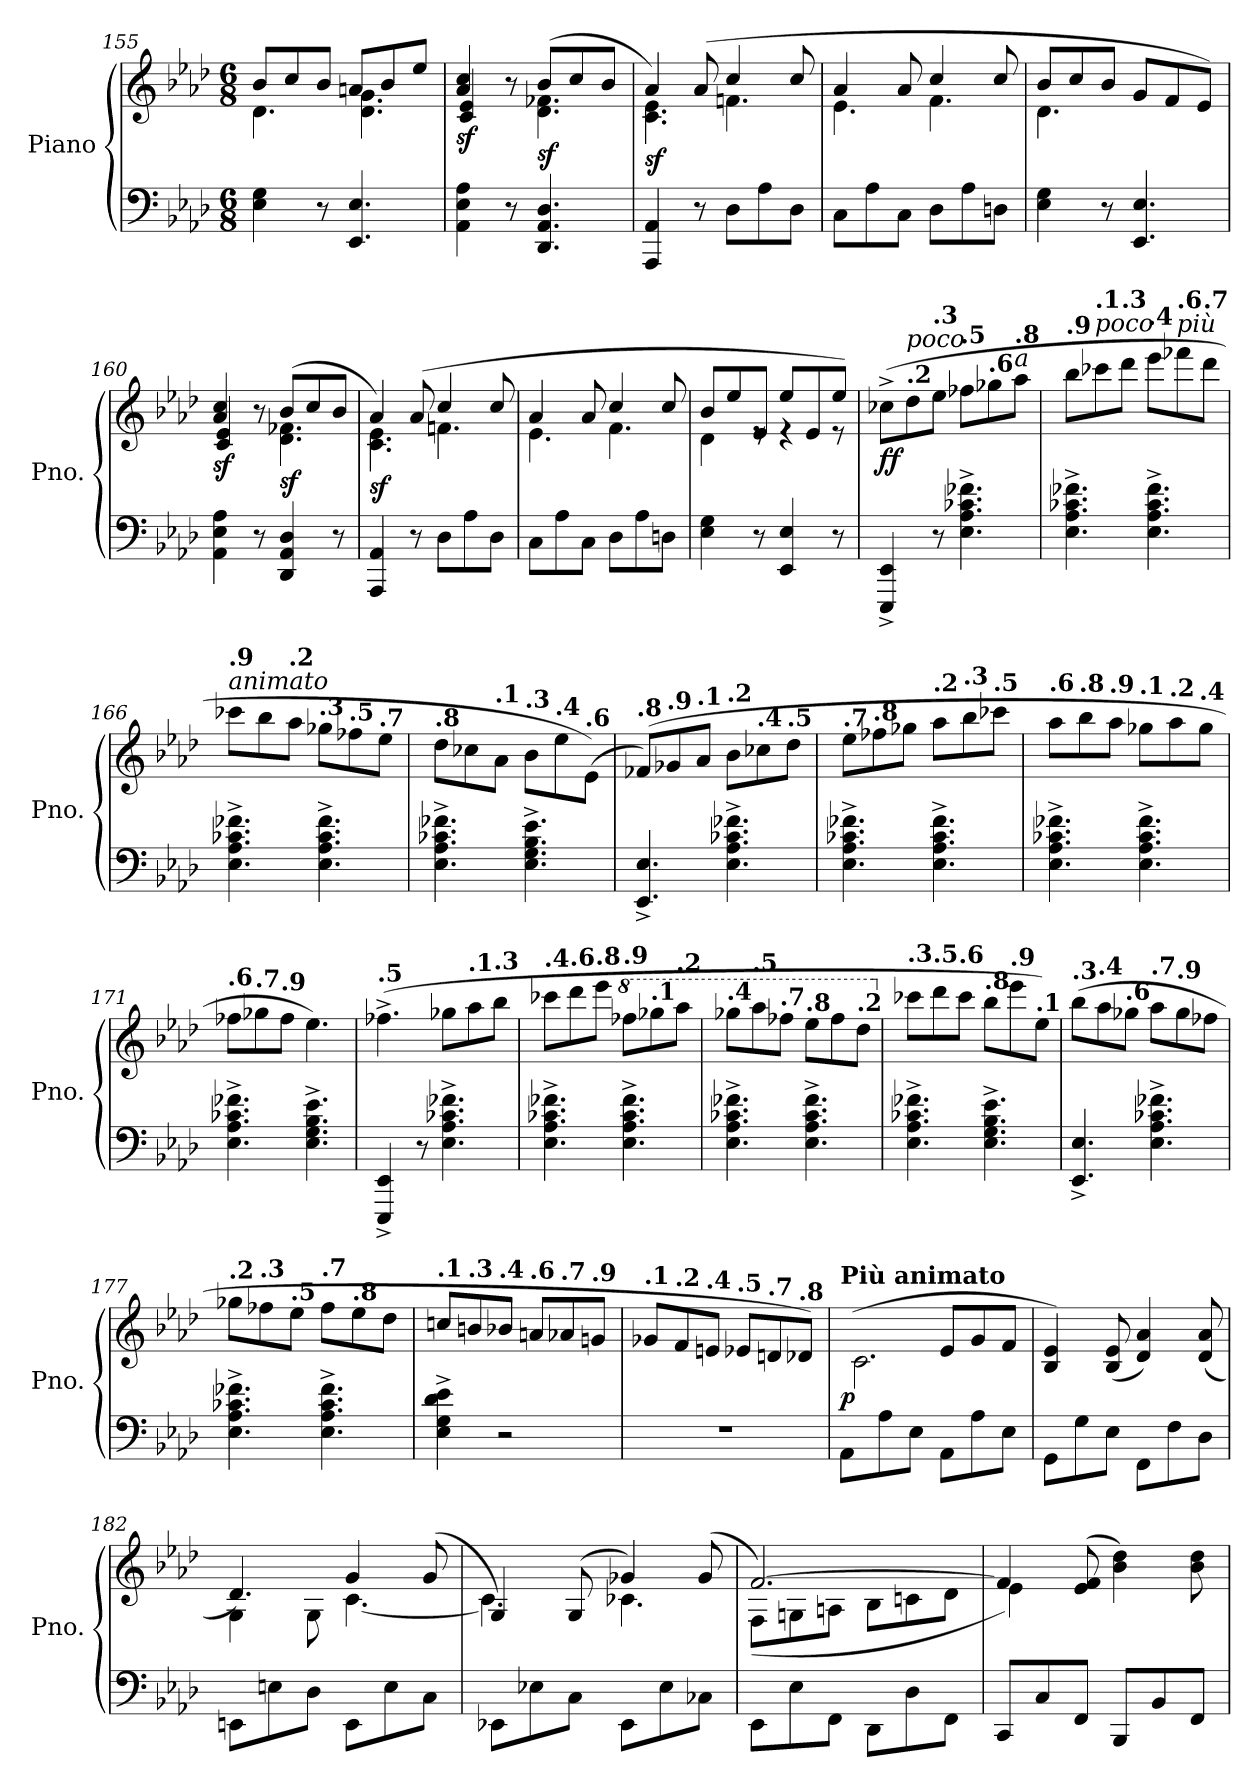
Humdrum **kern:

**kern	**kern	**dynam
*part1	*part1	*part1
*staff2	*staff1	*staff1/2
*I"Piano	*	*
*I'Pno.	*	*
*clefF4	*clefG2	*
*k[b-e-a-d-]	*k[b-e-a-d-]	*
*M6/8	*M6/8	*
=155	=155	=155
*	*^	*
4E-\ 4G\	8b-/L	4.d-\	.
.	8cc/	.	.
8r	8b-/J	.	.
4.EE-/ 4.E-/	8an/L	4.d-\ 4.g\	.
.	8b-/	.	.
.	8ee-/J	.	.
=156	=156	=156	=156
!	!	!	!LO:DY:b
4AA-\ 4E-\ 4A-\	4a-/ 4cc/	4c/ 4e-/	sf
8r	8r	8ryy	.
!	!	!	!LO:DY:b
4.DD-/ 4.AA-/ 4.D-/	(8b-/L	4.d-\ 4.f-X\	sf
.	8cc/	.	.
.	8b-/J	.	.
=157	=157	=157	=157
!	!	!	!LO:DY:b
4AAA-/ 4AA-/	4a-/)	4.c\ 4.e-\	sf
8r	(8a-/	.	.
8D-\L	4cc/	4.fn\	.
8A-\	.	.	.
8D-\J	8cc/	.	.
=158	=158	=158	=158
8C\L	4a-/	4.e-\	.
8A-\	.	.	.
8C\J	8a-/	.	.
8D-\L	4cc/	4.f\	.
8A-\	.	.	.
8Dn\J	8cc/	.	.
!!LO:LB:g=z	!!
=159	=159	=159	=159
4E-\ 4G\	8b-/L	4.d-\	.
.	8cc/	.	.
8r	8b-/J	.	.
4.EE-/ 4.E-/	8g/L	4.ryy	.
.	8f/	.	.
.	8e-/J)	.	.
=160	=160	=160	=160
!	!	!	!LO:DY:b
4AA-\ 4E-\ 4A-\	4a-/ 4cc/	4c/ 4e-/	sf
8r	8r	8ryy	.
!	!	!	!LO:DY:b
4DD-/ 4AA-/ 4D-/	(8b-/L	4.d-\ 4.f-X\	sf
.	8cc/	.	.
8r	8b-/J	.	.
=161	=161	=161	=161
!	!	!	!LO:DY:b
4AAA-/ 4AA-/	4a-/)	4.c\ 4.e-\	sf
8r	(8a-/	.	.
8D-\L	4cc/	4.fn\	.
8A-\	.	.	.
8D-\J	8cc/	.	.
=162	=162	=162	=162
8C\L	4a-/	4.e-\	.
8A-\	.	.	.
8C\J	8a-/	.	.
8D-\L	4cc/	4.f\	.
8A-\	.	.	.
8Dn\J	8cc/	.	.
=163	=163	=163	=163
4E-\ 4G\	8b-/L	4d-\	.
.	8ee-/	.	.
8r	8e-/J	8re	.
4EE-/ 4E-/	8ee-/L	4re	.
.	8e-/	.	.
8r	8ee-/J)	8re	.
*	*v	*v	*
=164	=164	=164
*	*MM190	*
*	*^	*
!	!	!	!LO:DY:b
*	*v	*v	*
4EEE-/^ 4EE-/^	(8cc-X^\L	ff
*	*MM190	*
!	!LO:TX:a:i:t=poco	!
!	!LO:TX:a:B:t=.2	!
.	8dd-\	.
*	*MM190	*
!	!LO:TX:a:B:t=.3	!
8r	8ee-\J	.
*	*MM190	*
!	!LO:TX:a:B:t=.5	!
4.E-\^ 4.A-\^ 4.c-X\^ 4.f-X\^	8ff-X\L	.
*	*MM190	*
!	!LO:TX:a:B:t=.6	!
.	8gg-X\	.
*	*MM190	*
!	!LO:TX:a:i:t=a	!
!	!LO:TX:a:B:t=.8	!
.	8aa-\J	.
=165	=165	=165
*	*MM190	*
!	!LO:TX:a:B:t=.9	!
4.E-\^ 4.A-\^ 4.c-X\^ 4.f-X\^	8bb-\L	.
*	*MM191	*
!	!LO:TX:a:i:t=poco	!
!	!LO:TX:a:B:t=.1	!
.	8ccc-X\	.
*	*MM191	*
!	!LO:TX:a:B:t=.3	!
.	8ddd-\J	.
*	*MM191	*
!	!LO:TX:a:B:t=.4	!
4.E-\^ 4.A-\^ 4.c-\^ 4.f-\^	8eee-\L	.
*	*MM191	*
!	!LO:TX:a:i:t=più	!
!	!LO:TX:a:B:t=.6	!
.	8fff-X\	.
*	*MM191	*
!	!LO:TX:a:B:t=.7	!
.	8ddd-\J	.
!!LO:LB:g=z
=166	=166	=166
*	*MM191	*
!	!LO:TX:a:i:t=animato	!
!	!LO:TX:a:B:t=.9	!
4.E-\^ 4.A-\^ 4.c-X\^ 4.f-X\^	8ccc-X\L	.
*	*MM192	*
.	8bb-\	.
*	*MM192	*
!	!LO:TX:a:B:t=.2	!
.	8aa-\J	.
*	*MM192	*
!	!LO:TX:a:B:t=.3	!
4.E-\^ 4.A-\^ 4.c-\^ 4.f-\^	8gg-X\L	.
*	*MM192	*
!	!LO:TX:a:B:t=.5	!
.	8ff-X\	.
*	*MM192	*
!	!LO:TX:a:B:t=.7	!
.	8ee-\J	.
=167	=167	=167
*	*MM192	*
!	!LO:TX:a:B:t=.8	!
4.E-\^ 4.A-\^ 4.c-X\^ 4.f-X\^	8dd-\L	.
*	*MM193	*
.	8cc-X\	.
*	*MM193	*
!	!LO:TX:a:B:t=.1	!
.	8a-\J	.
*	*MM193	*
!	!LO:TX:a:B:t=.3	!
4.E-\^ 4.G\^ 4.B-\^ 4.e-\^	8b-\L	.
*	*MM193	*
!	!LO:TX:a:B:t=.4	!
.	8ee-\	.
*	*MM193	*
!	!LO:TX:a:B:t=.6	!
.	(>8e-\J)	.
=168	=168	=168
*	*MM193	*
!	!LO:TX:a:B:t=.8	!
4.EE-/^ 4.E-/^	(8f-X/L)	.
*	*MM193	*
!	!LO:TX:a:B:t=.9	!
.	8g-X/	.
*	*MM194	*
!	!LO:TX:a:B:t=.1	!
.	8a-/J	.
*	*MM194	*
!	!LO:TX:a:B:t=.2	!
4.E-\^ 4.A-\^ 4.c-X\^ 4.f-X\^	8b-\L	.
*	*MM194	*
!	!LO:TX:a:B:t=.4	!
.	8cc-X\	.
*	*MM194	*
!	!LO:TX:a:B:t=.5	!
.	8dd-\J	.
=169	=169	=169
*	*MM194	*
!	!LO:TX:a:B:t=.7	!
4.E-\^ 4.A-\^ 4.c-X\^ 4.f-X\^	8ee-\L	.
*	*MM194	*
!	!LO:TX:a:B:t=.8	!
.	8ff-X\	.
*	*MM195	*
.	8gg-X\J	.
*	*MM195	*
!	!LO:TX:a:B:t=.2	!
4.E-\^ 4.A-\^ 4.c-\^ 4.f-\^	8aa-\L	.
*	*MM195	*
!	!LO:TX:a:B:t=.3	!
.	8bb-\	.
*	*MM195	*
!	!LO:TX:a:B:t=.5	!
.	8ccc-X\J	.
=170	=170	=170
*	*MM195	*
!	!LO:TX:a:B:t=.6	!
4.E-\^ 4.A-\^ 4.c-X\^ 4.f-X\^	8aa-\L	.
*	*MM195	*
!	!LO:TX:a:B:t=.8	!
.	8bb-\	.
*	*MM195	*
!	!LO:TX:a:B:t=.9	!
.	8aa-\J	.
*	*MM196	*
!	!LO:TX:a:B:t=.1	!
4.E-\^ 4.A-\^ 4.c-\^ 4.f-\^	8gg-X\L	.
*	*MM196	*
!	!LO:TX:a:B:t=.2	!
.	8aa-\	.
*	*MM196	*
!	!LO:TX:a:B:t=.4	!
.	8gg-\J	.
=171	=171	=171
*	*MM196	*
!	!LO:TX:a:B:t=.6	!
4.E-\^ 4.A-\^ 4.c-X\^ 4.f-X\^	8ff-X\L	.
*	*MM196	*
!	!LO:TX:a:B:t=.7	!
.	8gg-X\	.
*	*MM196	*
!	!LO:TX:a:B:t=.9	!
.	8ff-\J	.
*	*MM197	*
4.E-\^ 4.G\^ 4.B-\^ 4.e-\^	4.ee-\)	.
=172	=172	=172
*	*MM197	*
!	!LO:TX:a:B:t=.5	!
4EEE-/^ 4EE-/^	(4.ff-X^\	.
8r	.	.
*	*MM198	*
4.E-\^ 4.A-\^ 4.c-X\^ 4.f-X\^	8gg-X\L	.
*	*MM198	*
!	!LO:TX:a:B:t=.1	!
.	8aa-\	.
*	*MM198	*
!	!LO:TX:a:B:t=.3	!
.	8bb-\J	.
!!LO:PB:g=z
=173	=173	=173
*	*MM198	*
!	!LO:TX:a:B:t=.4	!
4.E-\^ 4.A-\^ 4.c-X\^ 4.f-X\^	8ccc-X\L	.
*	*MM198	*
!	!LO:TX:a:B:t=.6	!
.	8ddd-\	.
*	*MM198	*
!	!LO:TX:a:B:t=.8	!
.	8eee-\J	.
*	*8va	*
*	*MM198	*
!	!LO:TX:a:B:t=.9	!
4.E-\^ 4.A-\^ 4.c-\^ 4.f-\^	8fff-X\L	.
*	*MM199	*
!	!LO:TX:a:B:t=.1	!
.	8ggg-X\	.
*	*MM199	*
!	!LO:TX:a:B:t=.2	!
.	8aaa-\J	.
=174	=174	=174
*	*MM199	*
!	!LO:TX:a:B:t=.4	!
4.E-\^ 4.A-\^ 4.c-X\^ 4.f-X\^	8ggg-X\L	.
*	*MM199	*
!	!LO:TX:a:B:t=.5	!
.	8aaa-\	.
*	*MM199	*
!	!LO:TX:a:B:t=.7	!
.	8fff-X\J	.
*	*MM199	*
!	!LO:TX:a:B:t=.8	!
4.E-\^ 4.A-\^ 4.c-\^ 4.f-\^	8eee-\L	.
*	*MM200	*
.	8fff-\	.
*	*MM200	*
!	!LO:TX:a:B:t=.2	!
.	8ddd-\J	.
=175	=175	=175
*	*X8va	*
*	*MM200	*
!	!LO:TX:a:B:t=.3	!
4.E-\^ 4.A-\^ 4.c-X\^ 4.f-X\^	8ccc-X\L	.
*	*MM200	*
!	!LO:TX:a:B:t=.5	!
.	8ddd-\	.
*	*MM200	*
!	!LO:TX:a:B:t=.6	!
.	8ccc-\J	.
*	*MM200	*
!	!LO:TX:a:B:t=.8	!
4.E-\^ 4.G\^ 4.B-\^ 4.e-\^	8bb-\L	.
*	*MM200	*
!	!LO:TX:a:B:t=.9	!
.	8eee-\	.
*	*MM201	*
!	!LO:TX:a:B:t=.1	!
.	8ee-\J)	.
=176	=176	=176
*	*MM201	*
!	!LO:TX:a:B:t=.3	!
4.EE-/^ 4.E-/^	(8bb-\L	.
*	*MM201	*
!	!LO:TX:a:B:t=.4	!
.	8aa-\	.
*	*MM201	*
!	!LO:TX:a:B:t=.6	!
.	8gg-X\J	.
*	*MM201	*
!	!LO:TX:a:B:t=.7	!
4.E-\^ 4.A-\^ 4.c-X\^ 4.f-X\^	8aa-\L	.
*	*MM201	*
!	!LO:TX:a:B:t=.9	!
.	8gg-\	.
*	*MM202	*
.	8ff-X\J	.
=177	=177	=177
*	*MM202	*
!	!LO:TX:a:B:t=.2	!
4.E-\^ 4.A-\^ 4.c-X\^ 4.f-X\^	8gg-X\L	.
*	*MM202	*
!	!LO:TX:a:B:t=.3	!
.	8ff-X\	.
*	*MM202	*
!	!LO:TX:a:B:t=.5	!
.	8ee-\J	.
*	*MM202	*
!	!LO:TX:a:B:t=.7	!
4.E-\^ 4.A-\^ 4.c-\^ 4.f-\^	8ff-\L	.
*	*MM202	*
!	!LO:TX:a:B:t=.8	!
.	8ee-\	.
*	*MM203	*
.	8dd-\J	.
=178	=178	=178
*	*MM203	*
!	!LO:TX:a:B:t=.1	!
4E-\^ 4G\^ 4d-\^ 4e-\^	8ccn/L	.
*	*MM203	*
!	!LO:TX:a:B:t=.3	!
.	8bn/	.
*	*MM203	*
!	!LO:TX:a:B:t=.4	!
2r	8b-X/J	.
*	*MM203	*
!	!LO:TX:a:B:t=.6	!
.	8an/L	.
*	*MM203	*
!	!LO:TX:a:B:t=.7	!
.	8a-X/	.
*	*MM203	*
!	!LO:TX:a:B:t=.9	!
.	8gn/J	.
=179	=179	=179
*	*MM204	*
!	!LO:TX:a:B:t=.1	!
2.r	8g-X/L	.
*	*MM204	*
!	!LO:TX:a:B:t=.2	!
.	8f/	.
*	*MM204	*
!	!LO:TX:a:B:t=.4	!
.	8en/J	.
*	*MM204	*
!	!LO:TX:a:B:t=.5	!
.	8e-X/L	.
*	*MM204	*
!	!LO:TX:a:B:t=.7	!
.	8dn/	.
*	*MM204	*
!	!LO:TX:a:B:t=.8	!
.	8d-X/J)	.
!!LO:LB:g=z
=180	=180	=180
*	*^	*
!	!LO:TX:a:B:t=Più animato	!	!
!	!	!	!LO:DY:b
8AA-\L	(8c/Lyy	2.c\	p
8A-\	8d-/	.	.
8E-\J	8dn/J	.	.
8AA-\L	8e-/L	.	.
8A-\	8g/	.	.
8E-\J	8f/J	.	.
*	*v	*v	*
=181	=181	=181
8GG\L	4B-/ 4e-/)	.
8G\	.	.
8E-\J	(8B-/ 8e-/	.
8FF\L	4d-/ 4a-/)	.
8F\	.	.
8D-\J	(8d-/ 8a-/	.
=182	=182	=182
*	*^	*
8EEn\L	4.d-/)	4G\	.
8En\	.	.	.
8D-\J	.	8G\	.
8EE\L	4g/	[4.c\	.
8E\	.	.	.
8C\J	(8g/	.	.
=183	=183	=183	=183
8EE-X\L	4G/)	4.c\]	.
8E-X\	.	.	.
8C\J	(8G/	.	.
8EE-\L	4g-X/)	4.c-X\	.
8E-\	.	.	.
8C-X\J	(8g-/	.	.
=184	=184	=184	=184
8EE-\L	[2.f/)	(8F\L	.
8E-\	.	8Gn\	.
8FF\J	.	8An\J	.
8DD-\L	.	8B-\L	.
8D-\	.	8cn\	.
8FF\J	.	8d-\J	.
=185	=185	=185	=185
8CC/L	4f/]	4e-\)	.
8C/	.	.	.
8FF/J	(8e-/ 8f/	2ryy	.
8BBB-/L	4b-\ 4dd-\)	.	.
8BB-/	.	.	.
8FF/J	8b-\ 8dd-\	.	.
*	*v	*v	*
=	=	=
*-	*-	*-
